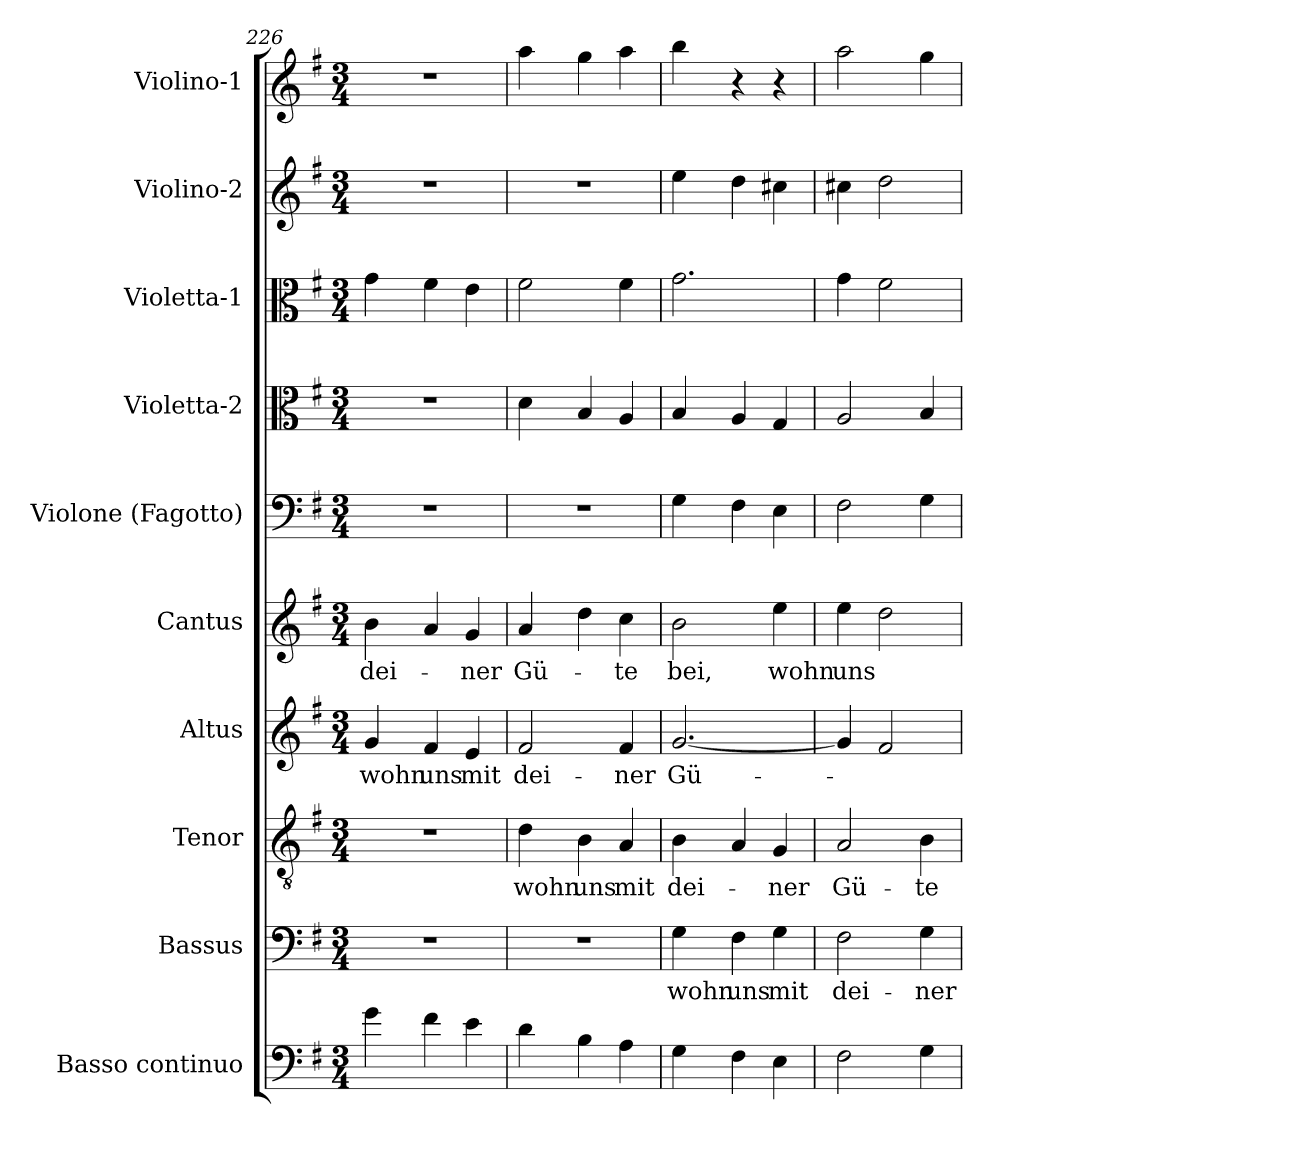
**kern	**kern	**text	**kern	**text	**kern	**text	**kern	**text	**kern	**kern	**kern	**kern	**kern
*part10	*part9	*part9	*part8	*part8	*part7	*part7	*part6	*part6	*part5	*part4	*part3	*part2	*part1
*staff10	*staff9	*staff9	*staff8	*staff8	*staff7	*staff7	*staff6	*staff6	*staff5	*staff4	*staff3	*staff2	*staff1
*I"Basso continuo	*I"Bassus	*	*I"Tenor	*	*I"Altus	*	*I"Cantus	*	*I"Violone (Fagotto)	*I"Violetta-2	*I"Violetta-1	*I"Violino-2	*I"Violino-1
*I'BC2	*I'B	*	*I'T	*	*I'A	*	*I'C	*	*I'Vn	*I'Va2	*I'Va1	*I'Vi2	*I'Vi1
*clefF4	*clefF4	*	*clefGv2	*	*clefG2	*	*clefG2	*	*clefF4	*clefC3	*clefC3	*clefG2	*clefG2
*k[f#]	*k[f#]	*	*k[f#]	*	*k[f#]	*	*k[f#]	*	*k[f#]	*k[f#]	*k[f#]	*k[f#]	*k[f#]
*G:	*G:	*	*G:	*	*G:	*	*G:	*	*G:	*G:	*G:	*G:	*G:
*M3/4	*M3/4	*	*M3/4	*	*M3/4	*	*M3/4	*	*M3/4	*M3/4	*M3/4	*M3/4	*M3/4
=226	=226	=226	=226	=226	=226	=226	=226	=226	=226	=226	=226	=226	=226
!	!	!	!	!	!	!LO:LY:b	!	!	!	!	!	!	!
!	!	!	!	!	!	!	!	!LO:LY:b	!	!	!	!	!
4g\	2.r	.	2.r	.	4g/	wohn	4b\	dei-	2.r	2.r	4g\	2.r	2.r
!	!	!	!	!	!	!LO:LY:b	!	!	!	!	!	!	!
4f#\	.	.	.	.	4f#/	uns	4a/	.	.	.	4f#\	.	.
!	!	!	!	!	!	!LO:LY:b	!	!	!	!	!	!	!
!	!	!	!	!	!	!	!	!LO:LY:b	!	!	!	!	!
4e\	.	.	.	.	4e/	mit	4g/	-ner	.	.	4e\	.	.
=227	=227	=227	=227	=227	=227	=227	=227	=227	=227	=227	=227	=227	=227
!	!	!	!	!LO:LY:b	!	!	!	!	!	!	!	!	!
!	!	!	!	!	!	!LO:LY:b	!	!	!	!	!	!	!
!	!	!	!	!	!	!	!	!LO:LY:b	!	!	!	!	!
4d\	2.r	.	4d\	wohn	2f#/	dei-	4a/	Gü-	2.r	4d\	2f#\	2.r	4aa\
!	!	!	!	!LO:LY:b	!	!	!	!	!	!	!	!	!
4B\	.	.	4B\	uns	.	.	4dd\	.	.	4B/	.	.	4gg\
!	!	!	!	!LO:LY:b	!	!	!	!	!	!	!	!	!
!	!	!	!	!	!	!LO:LY:b	!	!	!	!	!	!	!
!	!	!	!	!	!	!	!	!LO:LY:b	!	!	!	!	!
4A\	.	.	4A/	mit	4f#/	-ner	4cc\	-te	.	4A/	4f#\	.	4aa\
=228	=228	=228	=228	=228	=228	=228	=228	=228	=228	=228	=228	=228	=228
!	!	!LO:LY:b	!	!	!	!	!	!	!	!	!	!	!
!	!	!	!	!LO:LY:b	!	!	!	!	!	!	!	!	!
!	!	!	!	!	!	!LO:LY:b	!	!	!	!	!	!	!
!	!	!	!	!	!	!	!	!LO:LY:b	!	!	!	!	!
4G\	4G\	wohn	4B\	dei-	[<2.g/	Gü-	2b\	bei,	4G\	4B/	2.g\	4ee\	4bb\
!	!	!LO:LY:b	!	!	!	!	!	!	!	!	!	!	!
4F#\	4F#\	uns	4A/	.	.	.	.	.	4F#\	4A/	.	4dd\	4r
!	!	!LO:LY:b	!	!	!	!	!	!	!	!	!	!	!
!	!	!	!	!LO:LY:b	!	!	!	!	!	!	!	!	!
!	!	!	!	!	!	!	!	!LO:LY:b	!	!	!	!	!
4E\	4G\	mit	4G/	-ner	.	.	4ee\	wohn	4E\	4G/	.	4cc#X\	4r
=229	=229	=229	=229	=229	=229	=229	=229	=229	=229	=229	=229	=229	=229
!	!	!LO:LY:b	!	!	!	!	!	!	!	!	!	!	!
!	!	!	!	!LO:LY:b	!	!	!	!	!	!	!	!	!
!	!	!	!	!	!	!	!	!LO:LY:b	!	!	!	!	!
2F#\	2F#\	dei-	2A/	Gü-	4g/]	.	4ee\	uns	2F#\	2A/	4g\	4cc#X\	2aa\
.	.	.	.	.	2f#/	.	2dd\	.	.	.	2f#\	2dd\	.
!	!	!LO:LY:b	!	!	!	!	!	!	!	!	!	!	!
!	!	!	!	!LO:LY:b	!	!	!	!	!	!	!	!	!
4G\	4G\	-ner	4B\	-te	.	.	.	.	4G\	4B/	.	.	4gg\
=	=	=	=	=	=	=	=	=	=	=	=	=	=
*-	*-	*-	*-	*-	*-	*-	*-	*-	*-	*-	*-	*-	*-
